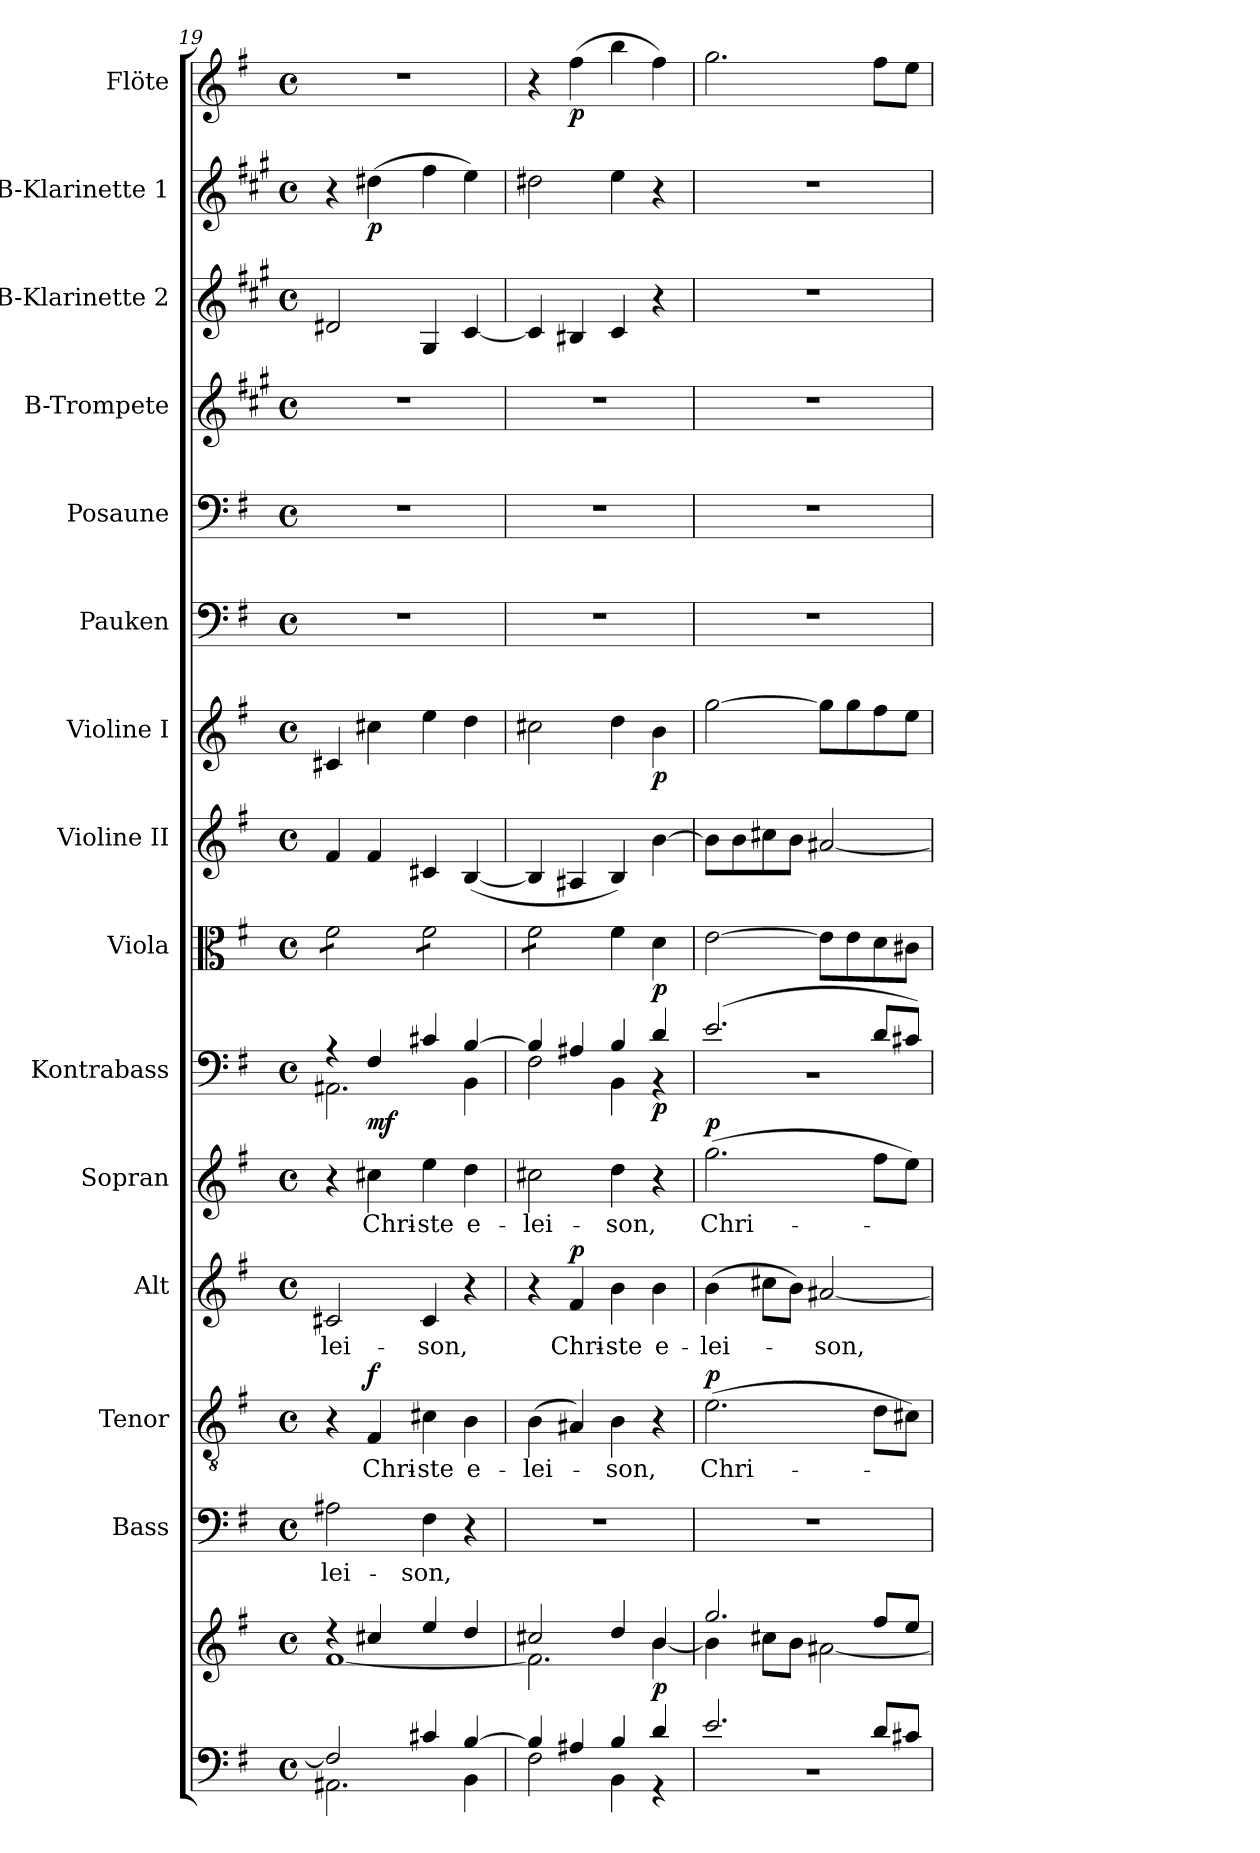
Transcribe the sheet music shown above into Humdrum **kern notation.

**kern	**kern	**dynam	**kern	**text	**kern	**text	**dynam	**kern	**text	**dynam	**kern	**text	**dynam	**kern	**dynam	**kern	**dynam	**kern	**kern	**dynam	**kern	**kern	**kern	**kern	**kern	**dynam	**kern	**dynam
*part15	*part15	*part15	*part14	*part14	*part13	*part13	*part13	*part12	*part12	*part12	*part11	*part11	*part11	*part10	*part10	*part9	*part9	*part8	*part7	*part7	*part6	*part5	*part4	*part3	*part2	*part2	*part1	*part1
*staff16	*staff15	*staff15/16	*staff14	*staff14	*staff13	*staff13	*staff13	*staff12	*staff12	*staff12	*staff11	*staff11	*staff11	*staff10	*staff10	*staff9	*staff9	*staff8	*staff7	*staff7	*staff6	*staff5	*staff4	*staff3	*staff2	*staff2	*staff1	*staff1
*	*	*	*I"Bass	*	*I"Tenor	*	*	*I"Alt	*	*	*I"Sopran	*	*	*I"Kontrabass	*	*I"Viola	*	*I"Violine II	*I"Violine I	*	*I"Pauken	*I"Posaune	*I"B-Trompete	*I"B-Klarinette 2	*I"B-Klarinette 1	*	*I"Flöte	*
*	*	*	*I'B.	*	*I'T.	*	*	*I'A.	*	*	*I'S.	*	*	*I'Kb.	*	*I'Vla.	*	*I'Vl. II	*I'Vl. I	*	*I'Pk.	*I'Pos.	*I'B Trp.	*I'B Kl. 2	*I'B Kl. 1	*	*I'Fl.	*
*clefF4	*clefG2	*	*clefF4	*	*clefGv2	*	*	*clefG2	*	*	*clefG2	*	*	*clefF4	*	*clefC3	*	*clefG2	*clefG2	*	*clefF4	*clefF4	*clefG2	*clefG2	*clefG2	*	*clefG2	*
*	*	*	*	*	*	*	*	*	*	*	*	*	*	*ITrd7c12	*	*	*	*	*	*	*	*	*ITrd1c2	*ITrd1c2	*ITrd1c2	*	*	*
*k[f#]	*k[f#]	*	*k[f#]	*	*k[f#]	*	*	*k[f#]	*	*	*k[f#]	*	*	*k[f#]	*	*k[f#]	*	*k[f#]	*k[f#]	*	*k[f#]	*k[f#]	*k[f#]	*k[f#]	*k[f#]	*	*k[f#]	*
*G:	*G:	*	*G:	*	*G:	*	*	*G:	*	*	*G:	*	*	*G:	*	*G:	*	*G:	*G:	*	*G:	*G:	*G:	*G:	*G:	*	*G:	*
*M4/4	*M4/4	*	*M4/4	*	*M4/4	*	*	*M4/4	*	*	*M4/4	*	*	*M4/4	*	*M4/4	*	*M4/4	*M4/4	*	*M4/4	*M4/4	*M4/4	*M4/4	*M4/4	*	*M4/4	*
*met(c)	*met(c)	*	*met(c)	*	*met(c)	*	*	*met(c)	*	*	*met(c)	*	*	*met(c)	*	*met(c)	*	*met(c)	*met(c)	*	*met(c)	*met(c)	*met(c)	*met(c)	*met(c)	*	*met(c)	*
=19	=19	=19	=19	=19	=19	=19	=19	=19	=19	=19	=19	=19	=19	=19	=19	=19	=19	=19	=19	=19	=19	=19	=19	=19	=19	=19	=19	=19
*^	*^	*	*	*	*	*	*	*	*	*	*	*	*	*	*	*	*	*	*	*	*	*	*	*	*	*	*	*
!	!	!	!	!	!	!LO:LY:b	!	!	!	!	!LO:LY:b	!	!	!	!	!	!	!	!	!	!	!	!	!	!	!	!	!	!	!
*	*	*	*	*	*	*	*	*	*	*	*	*	*	*	*	*^	*	*	*	*	*	*	*	*	*	*	*	*	*	*
*	*	*	*	*	*	*	*	*	*	*	*	*	*	*	*	*	*	*	*tremolo	*	*	*	*	*	*	*	*	*	*	*	*
2F#/]	2.AA#X\	4rdd	[<1f#	.	2A#X\	-lei-	4r	.	.	2c#X/	-lei-	.	4r	.	.	4rG	2.AAA#X\	.	8f#\L	.	4f#/	4c#X/	.	1r	1r	1r	2c#X/	4r	.	1r	.
.	.	.	.	.	.	.	.	.	.	.	.	.	.	.	.	.	.	.	8f#\	.	.	.	.	.	.	.	.	.	.	.	.
!	!	!	!	!	!	!	!	!LO:LY:b	!LO:DY:a	!	!	!	!	!LO:LY:b	!LO:DY:a	!	!	!	!	!	!	!	!	!	!	!	!	!	!LO:DY:b	!	!
.	.	4cc#X/	.	.	.	.	4F#/	Chri-	f	.	.	.	4cc#X\	Chri-	mf	4FF#/	.	.	8f#\	.	4f#/	4cc#X\	.	.	.	.	.	(>4cc#X\	p	.	.
.	.	.	.	.	.	.	.	.	.	.	.	.	.	.	.	.	.	.	8f#\J	.	.	.	.	.	.	.	.	.	.	.	.
!	!	!	!	!	!	!LO:LY:b	!	!LO:LY:b	!	!	!LO:LY:b	!	!	!LO:LY:b	!	!	!	!	!	!	!	!	!	!	!	!	!	!	!	!	!
4c#X/	.	4ee/	.	.	4F#\	-son,	4c#X\	-ste	.	4c#/	-son,	.	4ee\	-ste	.	4C#X/	.	.	8f#\L	.	4c#X/	4ee\	.	.	.	.	4F#/	4ee\	.	.	.
.	.	.	.	.	.	.	.	.	.	.	.	.	.	.	.	.	.	.	8f#\	.	.	.	.	.	.	.	.	.	.	.	.
!	!	!	!	!	!	!	!	!LO:LY:b	!	!	!	!	!	!LO:LY:b	!	!	!	!	!	!	!	!	!	!	!	!	!	!	!	!	!
[>4B/	4BB\	4dd/	.	.	4r	.	4B\	e-	.	4r	.	.	4dd\	e-	.	[>4BB/	4BBB\	.	8f#\	.	(<[4B/	4dd\	.	.	.	.	[4B/	4dd\)	.	.	.
.	.	.	.	.	.	.	.	.	.	.	.	.	.	.	.	.	.	.	8f#\J	.	.	.	.	.	.	.	.	.	.	.	.
=20	=20	=20	=20	=20	=20	=20	=20	=20	=20	=20	=20	=20	=20	=20	=20	=20	=20	=20	=20	=20	=20	=20	=20	=20	=20	=20	=20	=20	=20	=20	=20
!	!	!	!	!	!	!	!	!LO:LY:b	!	!	!	!	!	!LO:LY:b	!	!	!	!	!	!	!	!	!	!	!	!	!	!	!	!	!
4B/]	2F#\	2cc#X/	2.f#\]	.	1r	.	(>4B\	-lei-	.	4r	.	.	2cc#X\	-lei-	.	4BB/]	2FF#\	.	8f#\L	.	4B/]	2cc#X\	.	1r	1r	1r	4B/]	2cc#X\	.	4r	.
.	.	.	.	.	.	.	.	.	.	.	.	.	.	.	.	.	.	.	8f#\	.	.	.	.	.	.	.	.	.	.	.	.
!	!	!	!	!	!	!	!	!	!	!	!LO:LY:b	!LO:DY:a	!	!	!	!	!	!	!	!	!	!	!	!	!	!	!	!	!	!	!LO:DY:b
4A#X/	.	.	.	.	.	.	4A#X/)	.	.	4f#/	Chri-	p	.	.	.	4AA#X/	.	.	8f#\	.	4A#X/	.	.	.	.	.	4A#X/	.	.	(>4ff#\	p
.	.	.	.	.	.	.	.	.	.	.	.	.	.	.	.	.	.	.	8f#\J	.	.	.	.	.	.	.	.	.	.	.	.
*	*	*	*	*	*	*	*	*	*	*	*	*	*	*	*	*	*	*	*Xtremolo	*	*	*	*	*	*	*	*	*	*	*	*
!	!	!	!	!	!	!	!	!LO:LY:b	!	!	!LO:LY:b	!	!	!LO:LY:b	!	!	!	!	!	!	!	!	!	!	!	!	!	!	!	!	!
4B/	4BB\	4dd/	.	.	.	.	4B\	-son,	.	4b\	-ste	.	4dd\	-son,	.	4BB/	4BBB\	.	4f#\	.	4B/)	4dd\	.	.	.	.	4B/	4dd\	.	4bb\	.
!	!	!	!	!LO:DY:b	!	!	!	!	!	!	!LO:LY:b	!	!	!	!	!	!	!LO:DY:b	!	!LO:DY:b	!	!	!LO:DY:b	!	!	!	!	!	!	!	!
4d/	4r	4b/	[<4b\	p	.	.	4r	.	.	4b\	e-	.	4r	.	.	4D/	4rAA	p	4d\	p	[4b\	4b\	p	.	.	.	4r	4r	.	4ff#\)	.
!!LO:PB:g=z
=21	=21	=21	=21	=21	=21	=21	=21	=21	=21	=21	=21	=21	=21	=21	=21	=21	=21	=21	=21	=21	=21	=21	=21	=21	=21	=21	=21	=21	=21	=21	=21
!	!	!	!	!	!	!	!	!LO:LY:b	!LO:DY:a	!	!LO:LY:b	!	!	!LO:LY:b	!LO:DY:a	!	!	!	!	!	!	!	!	!	!	!	!	!	!	!	!
2.e/	1r	2.gg/	4b\]	.	1r	.	(>2.e\	Chri-	p	(>4b\	-lei-	.	(>2.gg\	Chri-	p	(2.E/	1r	.	[2e\	.	8b\L]	[2gg\	.	1r	1r	1r	1r	1r	.	2.gg\	.
.	.	.	.	.	.	.	.	.	.	.	.	.	.	.	.	.	.	.	.	.	8b\	.	.	.	.	.	.	.	.	.	.
.	.	.	8cc#X\L	.	.	.	.	.	.	8cc#X\L	.	.	.	.	.	.	.	.	.	.	8cc#X\	.	.	.	.	.	.	.	.	.	.
.	.	.	8b\J	.	.	.	.	.	.	8b\J)	.	.	.	.	.	.	.	.	.	.	8b\J	.	.	.	.	.	.	.	.	.	.
!	!	!	!	!	!	!	!	!	!	!	!LO:LY:b	!	!	!	!	!	!	!	!	!	!	!	!	!	!	!	!	!	!	!	!
.	.	.	[<2a#X\	.	.	.	.	.	.	[2a#X/	-son,	.	.	.	.	.	.	.	8e\L]	.	[2a#X/	8gg\L]	.	.	.	.	.	.	.	.	.
.	.	.	.	.	.	.	.	.	.	.	.	.	.	.	.	.	.	.	8e\	.	.	8gg\	.	.	.	.	.	.	.	.	.
8d/L	.	8ff#/L	.	.	.	.	8d\L	.	.	.	.	.	8ff#\L	.	.	8D/L	.	.	8d\	.	.	8ff#\	.	.	.	.	.	.	.	8ff#\L	.
8c#X/J	.	8ee/J	.	.	.	.	8c#X\J)	.	.	.	.	.	8ee\J)	.	.	8C#X/J)	.	.	8c#X\J	.	.	8ee\J	.	.	.	.	.	.	.	8ee\J	.
*v	*v	*	*	*	*	*	*	*	*	*	*	*	*	*	*	*v	*v	*	*	*	*	*	*	*	*	*	*	*	*	*	*
*	*v	*v	*	*	*	*	*	*	*	*	*	*	*	*	*	*	*	*	*	*	*	*	*	*	*	*	*	*	*
=	=	=	=	=	=	=	=	=	=	=	=	=	=	=	=	=	=	=	=	=	=	=	=	=	=	=	=	=
*-	*-	*-	*-	*-	*-	*-	*-	*-	*-	*-	*-	*-	*-	*-	*-	*-	*-	*-	*-	*-	*-	*-	*-	*-	*-	*-	*-	*-
